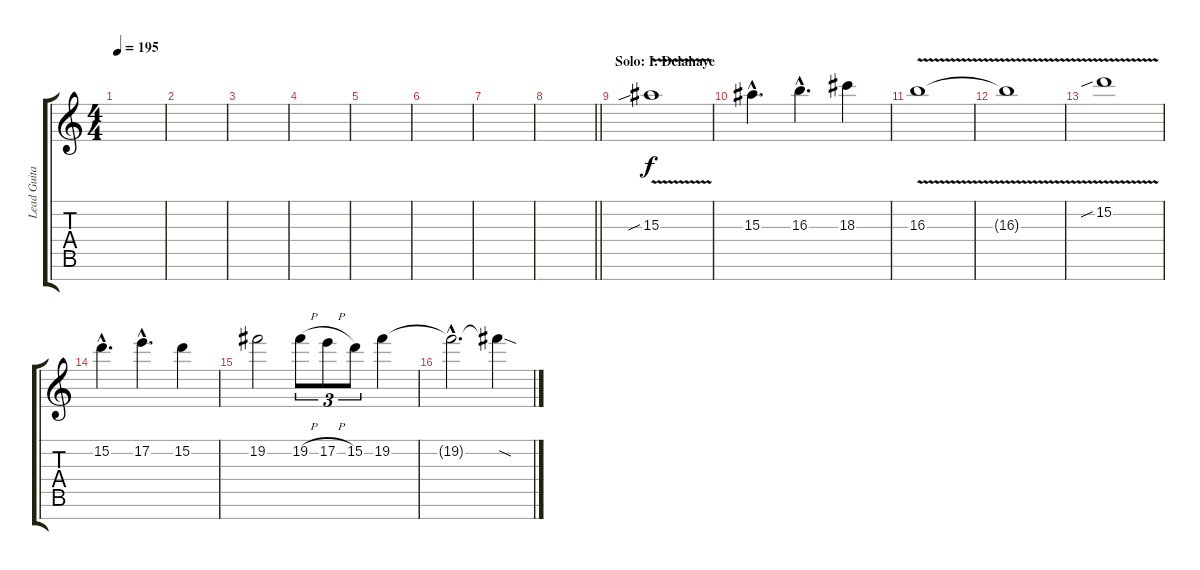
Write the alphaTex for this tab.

\track ("Lead Guitar" "Lead Guita") {instrument distortionguitar}
\staff {score tabs}
\tuning (E4 B3 G3 D3 A2 E2 B1) {hide}
\ts (4 4)
\tempo 195
\clef g2
\ks c
|
|
|
|
|
|
|
\barLineRight lightlight
|
\section ("" "Solo: I. Delahaye")
15.3{v sib}.1 |
15.3{hac}.4{d} 16.3{hac}.4{d} 18.3.4 |
16.3{v}.1 |
16.3{t}.1 |
15.2{v sib}.1 |
15.2{hac}.4{d} 17.2{hac}.4{d} 15.2.4 |
19.2.2 19.2{h}.8{tu (3 2)} 17.2{h}.8{tu (3 2)} 15.2.8{tu (3 2)} 19.2.4 |
19.2{hac t}.2{d} 19.2{sod t}.4
